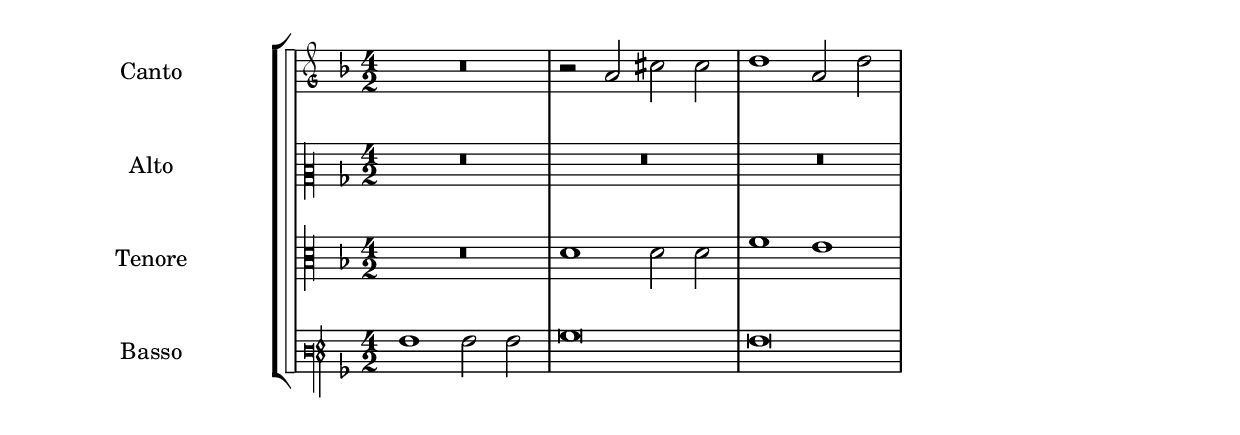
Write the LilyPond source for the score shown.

\version "2.16.0"
\include "english.ly"

\include "../../include/macros.ly" 

cantoXX = \relative c'' {
    \fourTwoCutTime
    \clef "petrucci-g"
    \key f \major

    R\breve | r2 a cs cs | d1 a2 d | }

altoXX = \relative c' {
    \fourTwoCutTime
    \clef "petrucci-c2"
    \key f \major

    R\breve*3 }

tenoreXX = \relative c' {
    \fourTwoCutTime
    \clef "petrucci-c3"
    \key f \major

    R\breve | d1 d2 d | f1 e }

bassoXX = \relative c' {
    \fourTwoCutTime
    \clef "petrucci-f3"
    \key f \major

    a1 a2 a | bf\breve | a\breve }


    
\layout {
    ragged-bottom = ##t
    \context {
    }
    indent = 4\cm
    incipit-width = 2\cm
}
   \score {
        \new StaffGroup \with {
          systemStartDelimiter = #'SystemStartSquare
        } <<
            \new ChoirStaff = choirStaff <<
                \new Voice << 
                    \override Slur #'transparent = ##t 
                    \set Staff.instrumentName = #"Canto"
                    \cantoXX 
                >>
                \new Voice << 
                    \override Slur #'transparent = ##t 
                    \set Staff.instrumentName = #"Alto"
                    \altoXX 
                >>
                \new Voice << 
                    \set Staff.instrumentName = #"Tenore"
                    \tenoreXX 
                >>
                \new Voice << 
                    \set Staff.instrumentName = #"Basso"
                    \bassoXX 
                >>
            >>
        >>
}



